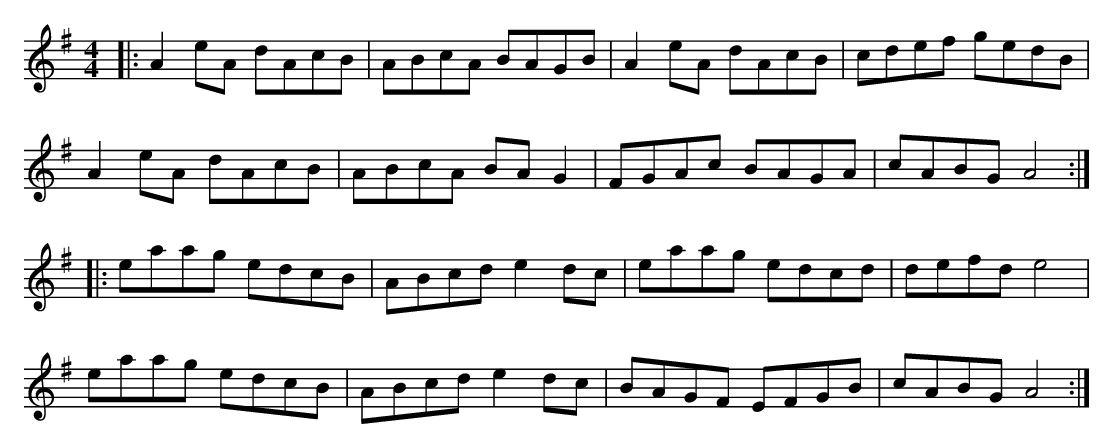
X:1
M:4/4
K:Ador
|:A2 eA dAcB|ABcA BAGB|A2 eA dAcB|cdef gedB|
A2 eA dAcB|ABcA BAG2|FGAc BAGA|cABG A4:|
|:eaag edcB|ABcd e2 dc| eaag edcd|defd e4|
 eaag edcB|ABcd e2 dc|BAGF EFGB|cABG A4:|
